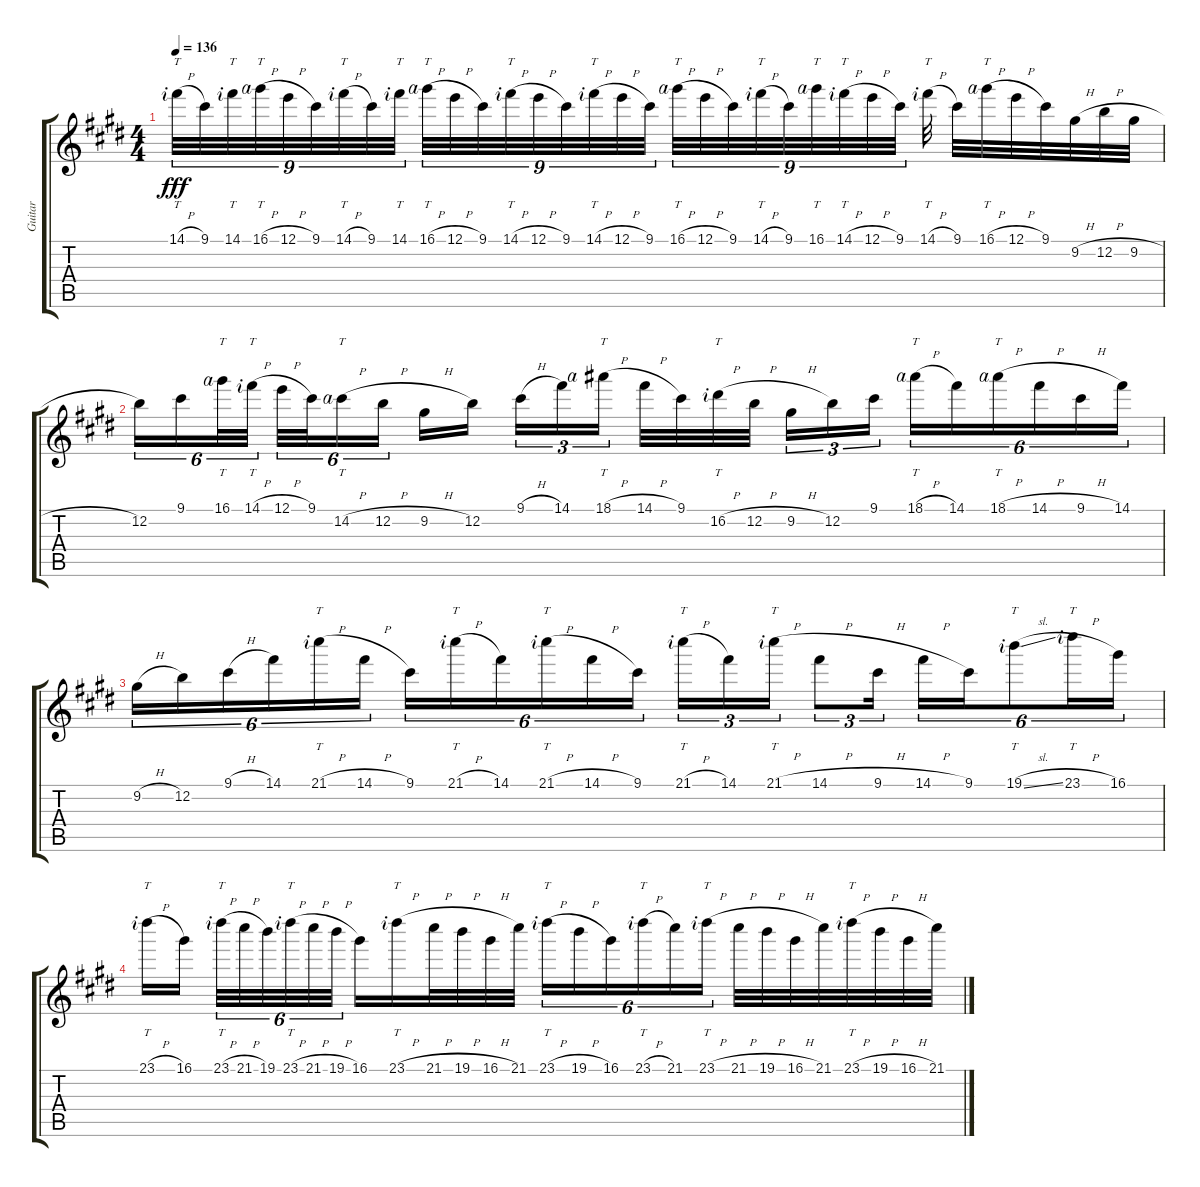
\track ("Guitar" "Guitar") {instrument distortionguitar}
\staff {score tabs}
\tuning (E4 B3 G3 D3 A2 E2) {hide}
\ts (4 4)
\tempo 136
\clef g2
\ks e
14.1{h rf 2}.32{tt tu (9 8) dy fff} 9.1.32{tu (9 8)} 14.1{rf 2}.32{tt tu (9 8)} 16.1{h rf 4}.32{tt tu (9 8)} 12.1{h}.32{tu (9 8)} 9.1.32{tu (9 8)} 14.1{h rf 2}.32{tt tu (9 8)} 9.1.32{tu (9 8)} 14.1{rf 2}.32{tt tu (9 8)} 16.1{h rf 4}.32{tt tu (9 8)} 12.1{h}.32{tu (9 8)} 9.1.32{tu (9 8)} 14.1{h rf 2}.32{tt tu (9 8)} 12.1{h}.32{tu (9 8)} 9.1.32{tu (9 8)} 14.1{h rf 2}.32{tt tu (9 8)} 12.1{h}.32{tu (9 8)} 9.1.32{tu (9 8)} 16.1{h rf 4}.32{tt tu (9 8)} 12.1{h}.32{tu (9 8)} 9.1.32{tu (9 8)} 14.1{h rf 2}.32{tt tu (9 8)} 9.1.32{tu (9 8)} 16.1{rf 4}.32{tt tu (9 8)} 14.1{h rf 2}.32{tt tu (9 8)} 12.1{h}.32{tu (9 8)} 9.1.32{tu (9 8)} 14.1{h rf 2}.32{tt} 9.1.32 16.1{h rf 4}.32{tt} 12.1{h}.32 9.1.32 9.2{h}.32 12.2{h}.32 9.2{h}.32 |
12.2.16{tu (6 4)} 9.1.16{tu (6 4)} 16.1{rf 4}.32{tt tu (6 4)} 14.1{h rf 2}.32{tt tu (6 4)} 12.1{h}.32{tu (6 4)} 9.1.32{tu (6 4)} 14.2{h rf 4}.16{tt tu (6 4)} 12.2{h}.16{tu (6 4)} 9.2{h}.16 12.2.16 9.1{h}.16{tu (3 2)} 14.1.16{tu (3 2)} 18.1{h rf 4}.16{tt tu (3 2)} 14.1{h}.32 9.1.32 16.2{h rf 2}.32{tt} 12.2{h}.32 9.2{h}.16{tu (3 2)} 12.2.16{tu (3 2)} 9.1.16{tu (3 2)} 18.1{h rf 4}.16{tt tu (6 4)} 14.1.16{tu (6 4)} 18.1{h rf 4}.16{tt tu (6 4)} 14.1{h}.16{tu (6 4)} 9.1{h}.16{tu (6 4)} 14.1.16{tu (6 4)} |
9.2{h}.16{tu (6 4)} 12.2.16{tu (6 4)} 9.1{h}.16{tu (6 4)} 14.1.16{tu (6 4)} 21.1{h rf 2}.16{tt tu (6 4)} 14.1{h}.16{tu (6 4)} 9.1.16{tu (6 4)} 21.1{h rf 2}.16{tt tu (6 4)} 14.1.16{tu (6 4)} 21.1{h rf 2}.16{tt tu (6 4)} 14.1{h}.16{tu (6 4)} 9.1.16{tu (6 4)} 21.1{h rf 2}.16{tt tu (3 2)} 14.1.16{tu (3 2)} 21.1{h rf 2}.16{tt tu (3 2)} 14.1{h}.8{tu (3 2)} 9.1{h}.16{tu (3 2)} 14.1{h}.16{tu (6 4)} 9.1.16{tu (6 4)} 19.1{sl rf 2}.8{tt tu (6 4)} 23.1{h rf 2}.16{tt tu (6 4)} 16.1.16{tu (6 4)} |
23.1{h rf 2}.16{tt} 16.1.16 23.1{h rf 2}.32{tt tu (6 4)} 21.1{h}.32{tu (6 4)} 19.1.32{tu (6 4)} 23.1{h rf 2}.32{tt tu (6 4)} 21.1{h}.32{tu (6 4)} 19.1{h}.32{tu (6 4)} 16.1.16 23.1{h rf 2}.16{tt} 21.1{h}.32 19.1{h}.32 16.1{h}.32 21.1.32 23.1{h rf 2}.16{tt tu (6 4)} 19.1{h}.16{tu (6 4)} 16.1.16{tu (6 4)} 23.1{h rf 2}.16{tt tu (6 4)} 21.1.16{tu (6 4)} 23.1{h rf 2}.16{tt tu (6 4)} 21.1{h}.32 19.1{h}.32 16.1{h}.32 21.1.32 23.1{h rf 2}.32{tt} 19.1{h}.32 16.1{h}.32 21.1.32
